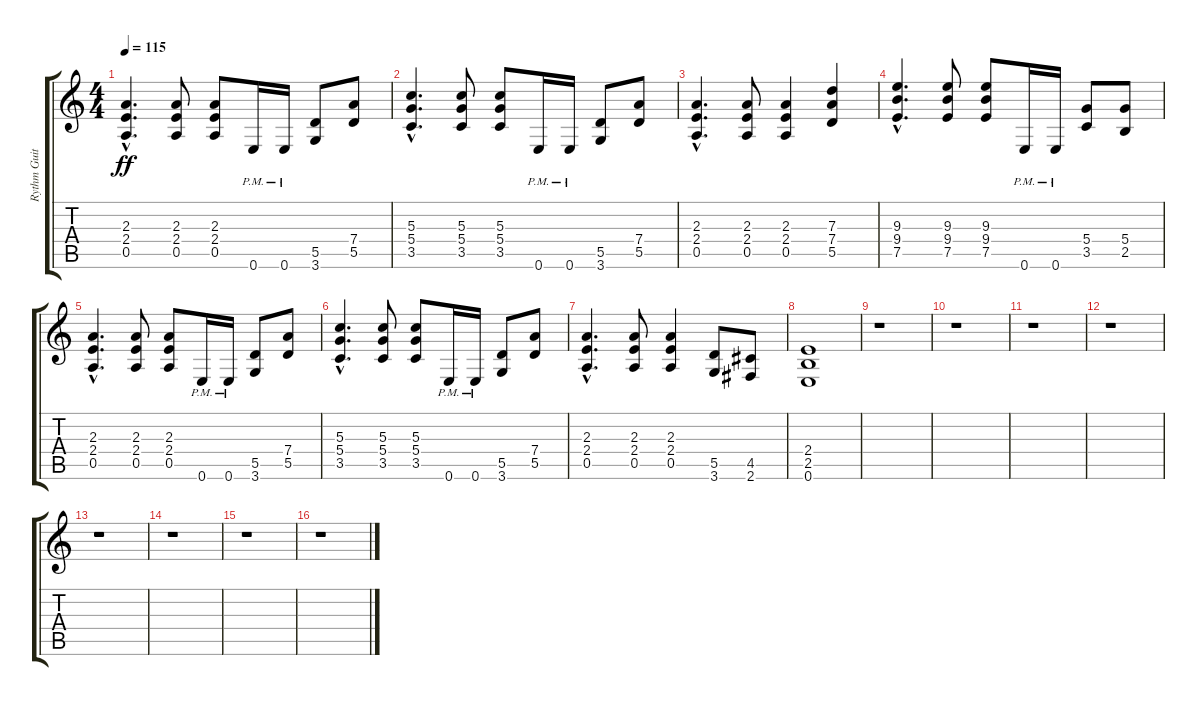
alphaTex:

\track ("Rythm Guitar (Distortion) - Jaymz" "Rythm Guit") {instrument overdrivenguitar}
\staff {score tabs}
\tuning (E4 B3 G3 D3 A2 E2) {hide}
\ts (4 4)
\tempo 115
\clef g2
\ks c
(2.3{hac} 2.4{hac} 0.5{hac}).4{d dy ff} (2.3 2.4 0.5).8 (2.3 2.4 0.5).8 0.6{pm}.16 0.6{pm}.16 (5.5 3.6).8 (7.4 5.5).8 |
(5.3{hac} 5.4{hac} 3.5{hac}).4{d} (5.3 5.4 3.5).8 (5.3 5.4 3.5).8 0.6{pm}.16 0.6{pm}.16 (5.5 3.6).8 (7.4 5.5).8 |
(2.3{hac} 2.4{hac} 0.5{hac}).4{d} (2.3 2.4 0.5).8 (2.3 2.4 0.5).4 (7.3 7.4 5.5).4 |
(9.3{hac} 9.4{hac} 7.5{hac}).4{d} (9.3 9.4 7.5).8 (9.3 9.4 7.5).8 0.6{pm}.16 0.6{pm}.16 (5.4 3.5).8 (5.4 2.5).8 |
(2.3{hac} 2.4{hac} 0.5{hac}).4{d} (2.3 2.4 0.5).8 (2.3 2.4 0.5).8 0.6{pm}.16 0.6{pm}.16 (5.5 3.6).8 (7.4 5.5).8 |
(5.3{hac} 5.4{hac} 3.5{hac}).4{d} (5.3 5.4 3.5).8 (5.3 5.4 3.5).8 0.6{pm}.16 0.6{pm}.16 (5.5 3.6).8 (7.4 5.5).8 |
(2.3{hac} 2.4{hac} 0.5{hac}).4{d} (2.3 2.4 0.5).8 (2.3 2.4 0.5).4 (5.5 3.6).8 (4.5 2.6).8 |
(2.4 2.5 0.6).1 |
r.1 |
r.1 |
r.1 |
r.1 |
r.1 |
r.1 |
r.1 |
r.1
